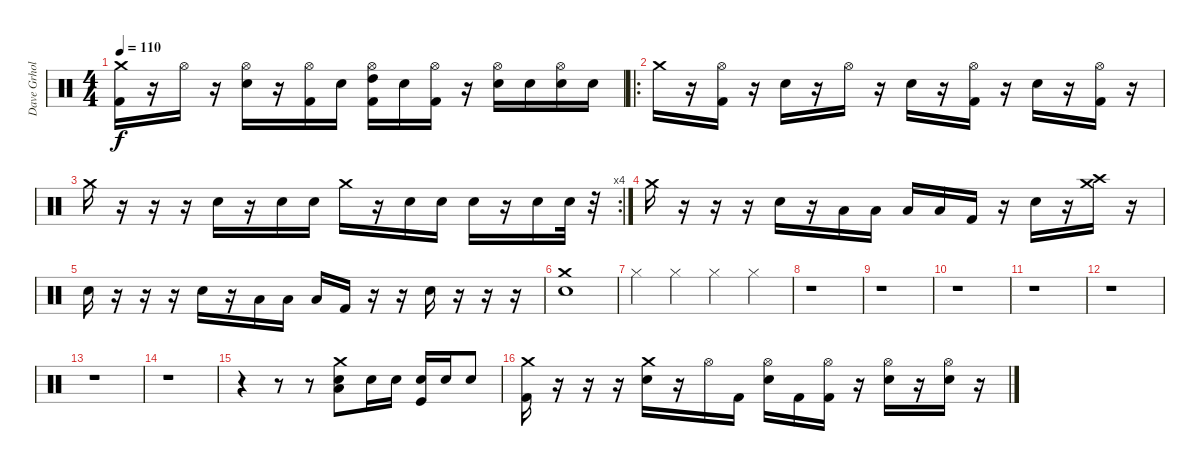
\track ("Dave Grhol" "Dave Grhol") {instrument percussion}
\staff {score}
\articulation defaults
\ts (4 4)
\tempo 110
\clef neutral
\ks c
("Crash medium (hit)" "Kick (hit) 2").16{dy f} r.16 "Hi-Hat (open)".16 r.16 ("Hi-Hat (open)" "Snare (hit) 2").16 r.16 ("Hi-Hat (open)" "Kick (hit) 2").16 "Snare (hit) 2".16 ("Hi-Hat (open)" "Kick (hit) 2" "High Tom (hit)").16 "Snare (hit) 2".16 ("Hi-Hat (open)" "Kick (hit) 2").16 r.16 ("Hi-Hat (open)" "Snare (hit) 2").16 "Snare (hit) 2".16 ("Hi-Hat (open)" "Snare (hit) 2").16 "Snare (hit) 2".16 |
\ro "Crash medium (hit)".16
r.16 ("Hi-Hat (open)" "Kick (hit) 2").16 r.16 "Snare (hit) 2".16 r.16 "Hi-Hat (open)".16 r.16 "Snare (hit) 2".16 r.16 ("Hi-Hat (open)" "Kick (hit) 2").16 r.16 "Snare (hit) 2".16 r.16 ("Hi-Hat (open)" "Kick (hit) 2").16 r.16 |
\rc 4 "Crash medium (hit)".16
r.16 r.16 r.16 "Snare (hit) 2".16 r.16 "Electric Snare (hit)".16 "Electric Snare (hit)".16 "Crash medium (hit)".16 r.16 "Snare (hit) 2".16 "Electric Snare (hit)".16 "Electric Snare (hit)".16 r.16 "Snare (hit) 2".16 "Electric Snare (hit)".32 r.32 |
"Crash medium (hit)".16 r.16 r.16 r.16 "Snare (hit) 2".16 r.16 "Low Tom (hit)".16 "Low Tom (hit)".16 "Low Tom (hit)".16 "Low Tom (hit)".16 "Kick (hit) 2".16 r.16 "Snare (hit) 2".16 r.16 ("Crash medium (hit)" "Crash high (hit)").16 r.16 |
"Snare (hit) 2".16 r.16 r.16 r.16 "Snare (hit) 2".16 r.16 "Low Tom (hit)".16 "Low Tom (hit)".16 "Low Tom (hit)".16 "Kick (hit) 2".16 r.16 r.16 "Snare (hit) 2".16 r.16 r.16 r.16 |
("Crash medium (hit)" "Snare (hit)").1 |
"Hi-Hat (closed)".4 "Hi-Hat (closed)".4 "Hi-Hat (closed)".4 "Hi-Hat (closed)".4 |
r.1 |
r.1 |
r.1 |
r.1 |
r.1 |
r.1 |
r.1 |
r.4 r.8 r.8 ("Crash medium (hit)" "Low Tom (hit)" "Snare (hit) 2").8 "Snare (hit) 2".16 "Snare (hit) 2".16 ("Snare (hit) 2" "Kick (hit)").16 "Snare (hit) 2".16 "Snare (hit) 2".8 |
("Crash medium (hit)" "Kick (hit) 2").16 r.16 r.16 r.16 ("Crash medium (hit)" "Snare (hit) 2").16 r.16 "Hi-Hat (open)".16 "Kick (hit) 2".16 ("Hi-Hat (open)" "Snare (hit) 2").16 "Kick (hit) 2".16 ("Hi-Hat (open)" "Kick (hit) 2").16 r.16 ("Hi-Hat (open)" "Snare (hit) 2").16 r.16 ("Hi-Hat (open)" "Snare (hit) 2").16 r.16
